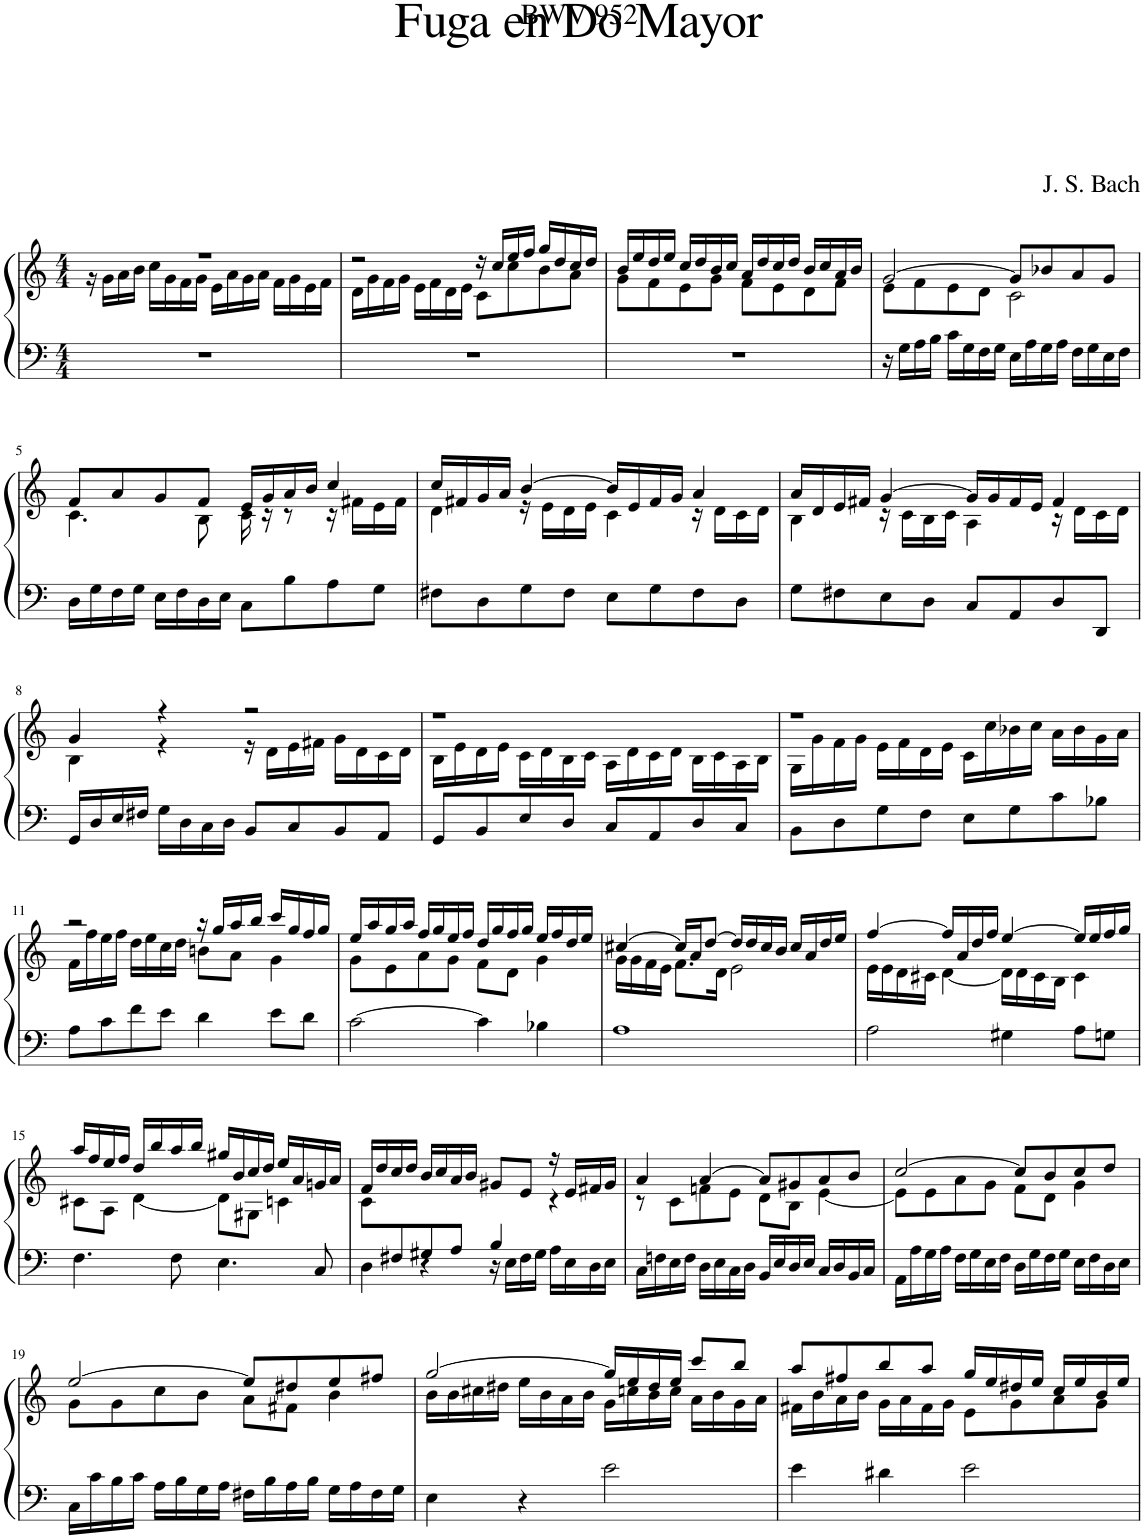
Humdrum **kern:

**kern	**kern
*part1	*part1
*staff2	*staff1
*I"Harpsichord	*
*I'Hpschd	*
*clefF4	*clefG2
*k[]	*k[]
*M4/4	*M4/4
=1	=1
*	*^
1r	1r	16r
.	.	16g\LL
.	.	16a\
.	.	16b\JJ
.	.	16cc\LL
.	.	16g\
.	.	16f\
.	.	16g\JJ
.	.	16e\LL
.	.	16a\
.	.	16g\
.	.	16a\JJ
.	.	16f\LL
.	.	16g\
.	.	16e\
.	.	16f\JJ
=2	=2	=2
1r	2r	16d\LL
.	.	16g\
.	.	16f\
.	.	16g\JJ
.	.	16e\LL
.	.	16f\
.	.	16d\
.	.	16e\JJ
.	16r	8c\L
.	16cc/LL	.
.	16ee/	8cc\
.	16ff/JJ	.
.	16gg/LL	8b\
.	16dd/	.
.	16cc/	8a\J
.	16dd/JJ	.
=3	=3	=3
1r	16b/LL	8g\L
.	16ee/	.
.	16dd/	8f\
.	16ee/JJ	.
.	16cc/LL	8e\
.	16dd/	.
.	16b/	8g\J
.	16cc/JJ	.
.	16a/LL	8f\L
.	16dd/	.
.	16cc/	8e\
.	16dd/JJ	.
.	16b/LL	8d\
.	16cc/	.
.	16a/	8f\J
.	16b/JJ	.
=4	=4	=4
16r	[2g/	8e\L
16G\LL	.	.
16A\	.	8f\
16B\JJ	.	.
16c\LL	.	8e\
16G\	.	.
16F\	.	8d\J
16G\JJ	.	.
16E\LL	8g/L]	2c\
16A\	.	.
16G\	8b-X/	.
16A\JJ	.	.
16F\LL	8a/	.
16G\	.	.
16E\	8g/J	.
16F\JJ	.	.
!!LO:LB:g=z	!!
=5	=5	=5
16D\LL	8f/L	4.c\
16G\	.	.
16F\	8a/	.
16G\JJ	.	.
16E\LL	8g/	.
16F\	.	.
16D\	8f/J	8B\
16E\JJ	.	.
8C\L	16e/LL	16c\
.	16g/	16r
8B\	16a/	8r
.	16b/JJ	.
8A\	4cc/	16r
.	.	16f#X\LL
8G\J	.	16e\
.	.	16f#\JJ
=6	=6	=6
8F#X\L	16cc/LL	4d\
.	16f#X/	.
8D\	16g/	.
.	16a/JJ	.
8G\	[4b/	16r
.	.	16e\LL
8F#\J	.	16d\
.	.	16e\JJ
8E\L	16b/LL]	4c\
.	16e/	.
8G\	16f#/	.
.	16g/JJ	.
8F#\	4a/	16r
.	.	16d\LL
8D\J	.	16c\
.	.	16d\JJ
=7	=7	=7
8G\L	16a/LL	4B\
.	16d/	.
8F#X\	16e/	.
.	16f#X/JJ	.
8E\	[4g/	16r
.	.	16c\LL
8D\J	.	16B\
.	.	16c\JJ
8C/L	16g/LL]	4A\
.	16g/	.
8AA/	16f#/	.
.	16e/JJ	.
8D/	4f#/	16r
.	.	16d\LL
8DD/J	.	16c\
.	.	16d\JJ
!!LO:LB:g=z	!!
=8	=8	=8
16GG/LL	4g/	4B\
16D/	.	.
16E/	.	.
16F#X/JJ	.	.
16G\LL	4r	4r
16D\	.	.
16C\	.	.
16D\JJ	.	.
8BB/L	2r	16r
.	.	16d\LL
8C/	.	16e\
.	.	16f#X\JJ
8BB/	.	16g\LL
.	.	16d\
8AA/J	.	16c\
.	.	16d\JJ
=9	=9	=9
8GG/L	1r	16B\LL
.	.	16e\
8BB/	.	16d\
.	.	16e\JJ
8E/	.	16c\LL
.	.	16d\
8D/J	.	16B\
.	.	16c\JJ
8C/L	.	16A\LL
.	.	16d\
8AA/	.	16c\
.	.	16d\JJ
8D/	.	16B\LL
.	.	16c\
8C/J	.	16A\
.	.	16B\JJ
=10	=10	=10
8BB\L	1r	16G\LL
.	.	16g\
8D\	.	16f\
.	.	16g\JJ
8G\	.	16e\LL
.	.	16f\
8F\J	.	16d\
.	.	16e\JJ
8E\L	.	16c\LL
.	.	16cc\
8G\	.	16b-X\
.	.	16cc\JJ
8c\	.	16a\LL
.	.	16b-\
8B-X\J	.	16g\
.	.	16a\JJ
!!LO:LB:g=z	!!
=11	=11	=11
8A\L	2r	16f\LL
.	.	16ff\
8c\	.	16ee\
.	.	16ff\JJ
8f\	.	16dd\LL
.	.	16ee\
8e\J	.	16cc\
.	.	16dd\JJ
4d\	16r	8bn\L
.	16gg/LL	.
.	16aa/	8a\J
.	16bb/JJ	.
8e\L	16ccc/LL	4g\
.	16gg/	.
8d\J	16ff/	.
.	16gg/JJ	.
=12	=12	=12
[2c\	16ee/LL	8g\L
.	16aa/	.
.	16gg/	8e\
.	16aa/JJ	.
.	16ff/LL	8a\
.	16gg/	.
.	16ee/	8g\J
.	16ff/JJ	.
4c\]	16dd/LL	8f\L
.	16gg/	.
.	16ff/	8d\J
.	16gg/JJ	.
4B-X\	16ee/LL	4g\
.	16ff/	.
.	16dd/	.
.	16ee/JJ	.
=13	=13	=13
1A	[4cc#X/	16g\LL
.	.	16g\
.	.	16f\
.	.	16e\JJ
.	16cc#/LL]	8.f\L
.	16a/J	.
.	[8dd/J	.
.	.	16d\Jk
.	16dd/LL]	2e\
.	16dd/	.
.	16cc#/	.
.	16b/JJ	.
.	16cc#/LL	.
.	16a/	.
.	16dd/	.
.	16ee/JJ	.
=14	=14	=14
2A\	[4ff/	16e\LL
.	.	16e\
.	.	16d\
.	.	16c#X\JJ
.	16ff/LL]	[4d\
.	16a/	.
.	16dd/	.
.	16ff/JJ	.
4G#X\	[4ee/	16d\LL]
.	.	16d\
.	.	16c#\
.	.	16B\JJ
8A\L	16ee/LL]	4c#\
.	16ee/	.
8Gn\J	16ff/	.
.	16gg/JJ	.
!!LO:LB:g=z	!!
=15	=15	=15
4.F\	16aa/LL	8c#X\L
.	16ff/	.
.	16ee/	8A\J
.	16ff/JJ	.
.	16dd/LL	[4d\
.	16bb/	.
8F\	16aa/	.
.	16bb/JJ	.
4.E\	16gg#X/LL	8d\L]
.	16b/	.
.	16cc/	8G#X\J
.	16dd/JJ	.
.	16ee/LL	4cn\
.	16a/	.
8C/	16gn/	.
.	16a/JJ	.
=16	=16	=16
*^	*	*
8ryy	4D\	16f/LL	8c\L
.	.	16dd/	.
8F#X/	.	16cc/	8ryy
.	.	16dd/JJ	.
*	*	*v	*v
8G#X/	4r	16b/LL
.	.	16cc/
8A/J	.	16a/
.	.	16b/JJ
4B/	16r	8g#X/L
.	16E\LL	.
.	16F#\	8e/J
.	16G#\JJ	.
*	*	*^
4ryy	16A\LL	16r	4r
.	16E\	16e/LL	.
.	16D\	16f#X/	.
.	16E\JJ	16g#/JJ	.
*v	*v	*	*
=17	=17	=17
16C\LL	4a/	8r
16Fn\	.	.
16E\	.	8c\L
16F\JJ	.	.
16D\LL	[4a/	8fn\
16E\	.	.
16C\	.	8e\J
16D\JJ	.	.
16BB/LL	8a/L]	8d\L
16E/	.	.
16D/	8g#X/	8B\J
16E/JJ	.	.
16C/LL	8a/	[4e\
16D/	.	.
16BB/	8b/J	.
16C/JJ	.	.
=18	=18	=18
16AA\LL	[2cc/	8e\L]
16A\	.	.
16G\	.	8e\
16A\JJ	.	.
16F\LL	.	8a\
16G\	.	.
16E\	.	8g\J
16F\JJ	.	.
16D\LL	8cc/L]	8f\L
16G\	.	.
16F\	8b/	8d\J
16G\JJ	.	.
16E\LL	8cc/	4g\
16F\	.	.
16D\	8dd/J	.
16E\JJ	.	.
!!LO:LB:g=z	!!
=19	=19	=19
16C\LL	[2ee/	8g\L
16c\	.	.
16B\	.	8g\
16c\JJ	.	.
16A\LL	.	8cc\
16B\	.	.
16G\	.	8b\J
16A\JJ	.	.
16F#X\LL	8ee/L]	8a\L
16B\	.	.
16A\	8dd#X/	8f#X\J
16B\JJ	.	.
16G\LL	8ee/	4b\
16A\	.	.
16F#\	8ff#X/J	.
16G\JJ	.	.
=20	=20	=20
4E\	[2gg/	16b\LL
.	.	16b\
.	.	16cc#X\
.	.	16dd#X\JJ
4r	.	16ee\LL
.	.	16b\
.	.	16a\
.	.	16b\JJ
2e\	16gg/LL]	16g\LL
.	16ee/	16ccn\
.	16dd#/	16b\
.	16ee/JJ	16cc\JJ
.	8ccc/L	16a\LL
.	.	16b\
.	8bb/J	16g\
.	.	16a\JJ
=21	=21	=21
4e\	8aa/L	16f#X\LL
.	.	16b\
.	8ff#X/	16a\
.	.	16b\JJ
4d#X\	8bb/	16g\LL
.	.	16a\
.	8aa/J	16f#\
.	.	16g\JJ
2e\	16gg/LL	8e\L
.	16ee/	.
.	16dd#X/	8g\
.	16ee/JJ	.
.	16cc/LL	8a\
.	16ee/	.
.	16b/	8g\J
.	16ee/JJ	.
*	*v	*v
=	=
*-	*-
